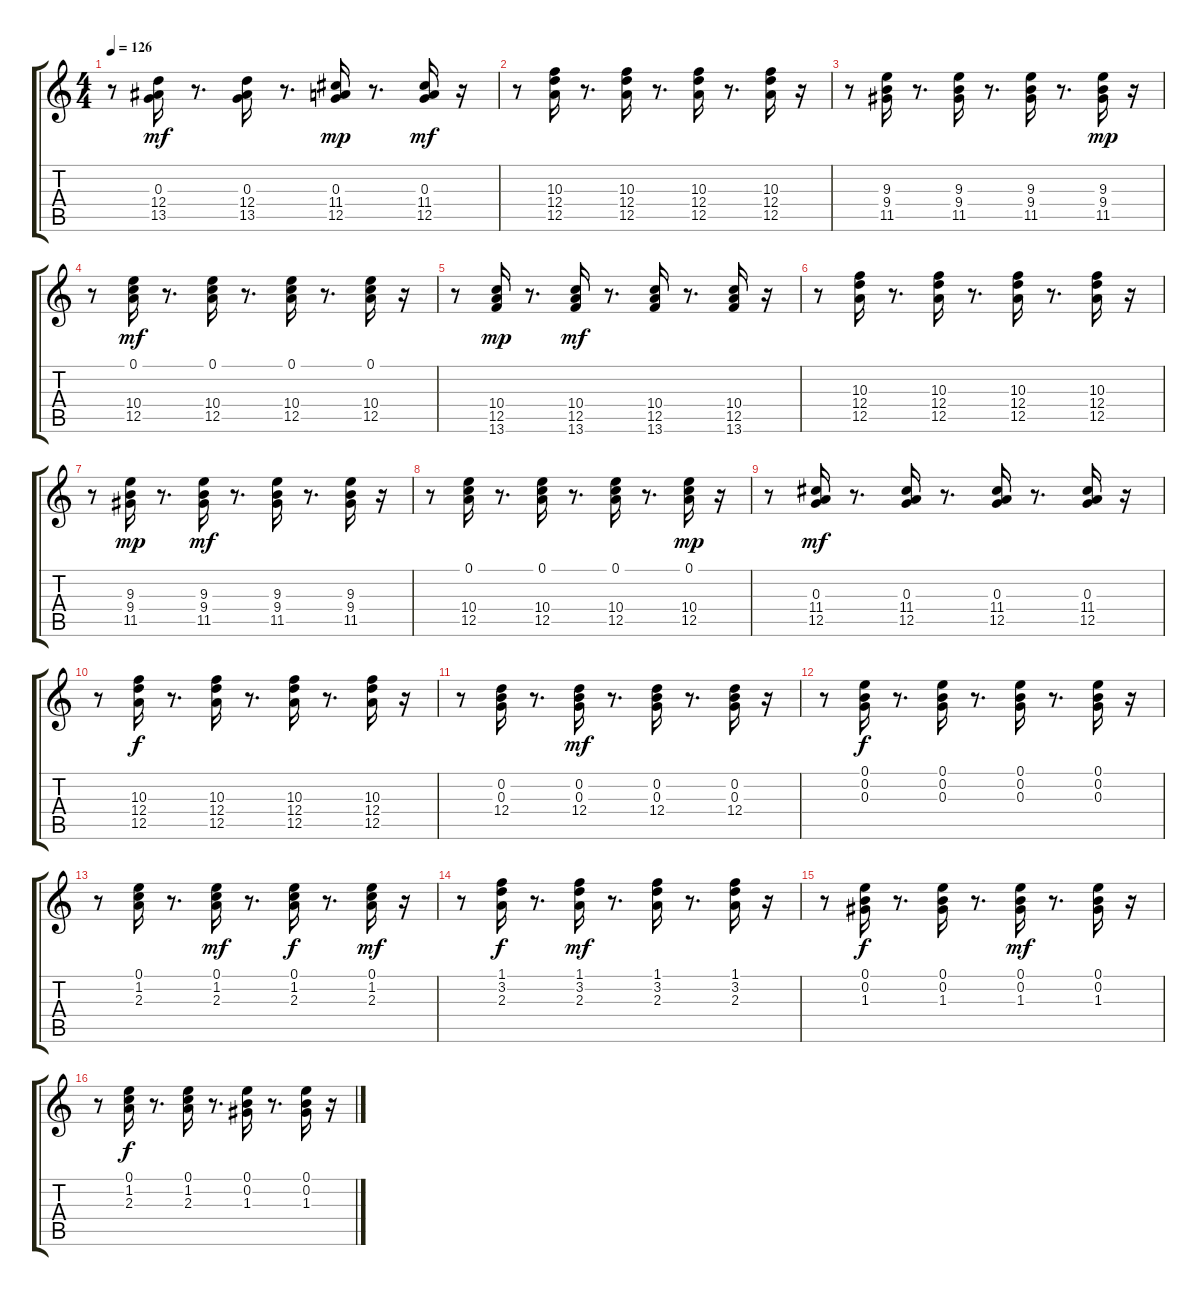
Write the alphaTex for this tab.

\track "" {instrument electricguitarjazz}
\staff {score tabs}
\tuning (E4 B3 G3 D3 A2 E2) {hide}
\ts (4 4)
\tempo 126
\clef g2
\ks c
r.8{dy mp} (0.3 12.4 13.5).16{dy mf} r.8{d} (0.3 12.4 13.5).16 r.8{d} (0.3 11.4 12.5).16{dy mp} r.8{d} (0.3 11.4 12.5).16{dy mf} r.16 |
r.8 (10.3 12.4 12.5).16 r.8{d} (10.3 12.4 12.5).16 r.8{d} (10.3 12.4 12.5).16 r.8{d} (10.3 12.4 12.5).16 r.16 |
r.8 (9.3 9.4 11.5).16 r.8{d} (9.3 9.4 11.5).16 r.8{d} (9.3 9.4 11.5).16 r.8{d} (9.3 9.4 11.5).16{dy mp} r.16 |
r.8 (0.1 10.4 12.5).16{dy mf} r.8{d} (0.1 10.4 12.5).16 r.8{d} (0.1 10.4 12.5).16 r.8{d} (0.1 10.4 12.5).16 r.16 |
r.8 (10.4 12.5 13.6).16{dy mp} r.8{d} (10.4 12.5 13.6).16{dy mf} r.8{d} (10.4 12.5 13.6).16 r.8{d} (10.4 12.5 13.6).16 r.16 |
r.8 (10.3 12.4 12.5).16 r.8{d} (10.3 12.4 12.5).16 r.8{d} (10.3 12.4 12.5).16 r.8{d} (10.3 12.4 12.5).16 r.16 |
r.8 (9.3 9.4 11.5).16{dy mp} r.8{d} (9.3 9.4 11.5).16{dy mf} r.8{d} (9.3 9.4 11.5).16 r.8{d} (9.3 9.4 11.5).16 r.16 |
r.8 (0.1 10.4 12.5).16 r.8{d} (0.1 10.4 12.5).16 r.8{d} (0.1 10.4 12.5).16 r.8{d} (0.1 10.4 12.5).16{dy mp} r.16 |
r.8 (0.3 11.4 12.5).16{dy mf} r.8{d} (0.3 11.4 12.5).16 r.8{d} (0.3 11.4 12.5).16 r.8{d} (0.3 11.4 12.5).16 r.16 |
r.8 (10.3 12.4 12.5).16{dy f} r.8{d} (10.3 12.4 12.5).16 r.8{d} (10.3 12.4 12.5).16 r.8{d} (10.3 12.4 12.5).16 r.16 |
r.8 (0.2 0.3 12.4).16 r.8{d} (0.2 0.3 12.4).16{dy mf} r.8{d} (0.2 0.3 12.4).16 r.8{d} (0.2 0.3 12.4).16 r.16 |
r.8 (0.1 0.2 0.3).16{dy f} r.8{d} (0.1 0.2 0.3).16 r.8{d} (0.1 0.2 0.3).16 r.8{d} (0.1 0.2 0.3).16 r.16 |
r.8 (0.1 1.2 2.3).16 r.8{d} (0.1 1.2 2.3).16{dy mf} r.8{d} (0.1 1.2 2.3).16{dy f} r.8{d} (0.1 1.2 2.3).16{dy mf} r.16 |
r.8 (1.1 3.2 2.3).16{dy f} r.8{d} (1.1 3.2 2.3).16{dy mf} r.8{d} (1.1 3.2 2.3).16 r.8{d} (1.1 3.2 2.3).16 r.16 |
r.8 (0.1 0.2 1.3).16{dy f} r.8{d} (0.1 0.2 1.3).16 r.8{d} (0.1 0.2 1.3).16{dy mf} r.8{d} (0.1 0.2 1.3).16 r.16 |
r.8 (0.1 1.2 2.3).16{dy f} r.8{d} (0.1 1.2 2.3).16 r.8{d} (0.1 0.2 1.3).16 r.8{d} (0.1 0.2 1.3).16 r.16
